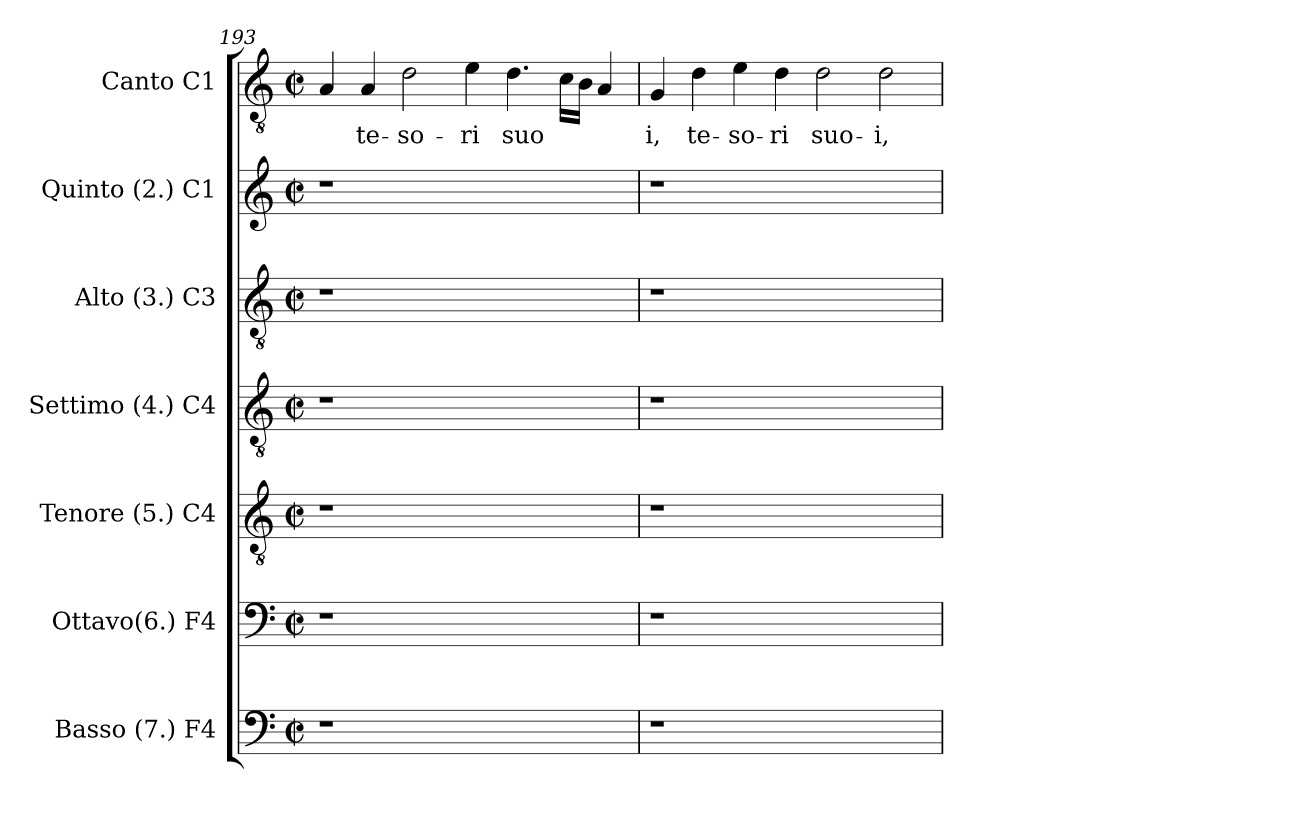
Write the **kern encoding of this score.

**kern	**kern	**kern	**kern	**kern	**kern	**kern	**text
*part7	*part6	*part5	*part4	*part3	*part2	*part1	*part1
*staff7	*staff6	*staff5	*staff4	*staff3	*staff2	*staff1	*staff1
*I"Basso (7.)  F4	*I"Ottavo(6.)  F4	*I"Tenore (5.)  C4	*I"Settimo (4.)  C4	*I"Alto (3.)  C3	*I"Quinto (2.)  C1	*I"Canto  C1	*
*	*	*I'T	*	*I'A	*	*I'C	*
!!LO:PB:g=z
*clefF4	*clefF4	*clefGv2	*clefGv2	*clefGv2	*clefG2	*clefGv2	*
*k[]	*k[]	*k[]	*k[]	*k[]	*k[]	*k[]	*
*C:	*C:	*C:	*C:	*C:	*C:	*C:	*
*M2/2	*M2/2	*M2/2	*M2/2	*M2/2	*M2/2	*M2/2	*
*met(c|)	*met(c|)	*met(c|)	*met(c|)	*met(c|)	*met(c|)	*met(c|)	*
=193	=193	=193	=193	=193	=193	=193	=193
!	!	!	!	!	!	!	!LO:LY:b:cj
1r	1r	1r	1r	1r	1r	4A/	.
!	!	!	!	!	!	!	!LO:LY:b:cj
.	.	.	.	.	.	4A/	te-
!	!	!	!	!	!	!	!LO:LY:b:cj
.	.	.	.	.	.	2d\	-so-
!	!	!	!	!	!	!	!LO:LY:b:cj
1ryy	1ryy	1ryy	1ryy	1ryy	1ryy	4e\	-ri
!	!	!	!	!	!	!	!LO:LY:b:cj
.	.	.	.	.	.	4.d\	suo-
!	!	!	!	!	!	!	!LO:LY:b:cj
.	.	.	.	.	.	16c\L	--
!	!	!	!	!	!	!	!LO:LY:b:cj
.	.	.	.	.	.	16B\J	--
!	!	!	!	!	!	!	!LO:LY:b:cj
.	.	.	.	.	.	4A/	--
=194	=194	=194	=194	=194	=194	=194	=194
!	!	!	!	!	!	!	!LO:LY:b:cj
1r	1r	1r	1r	1r	1r	4G/	-i,
!	!	!	!	!	!	!	!LO:LY:b:cj
.	.	.	.	.	.	4d\	te-
!	!	!	!	!	!	!	!LO:LY:b:cj
.	.	.	.	.	.	4e\	-so-
!	!	!	!	!	!	!	!LO:LY:b:cj
.	.	.	.	.	.	4d\	-ri
!	!	!	!	!	!	!	!LO:LY:b:cj
1ryy	1ryy	1ryy	1ryy	1ryy	1ryy	2d\	suo-
!	!	!	!	!	!	!	!LO:LY:b:cj
.	.	.	.	.	.	2d\	-i,
=	=	=	=	=	=	=	=
*-	*-	*-	*-	*-	*-	*-	*-
